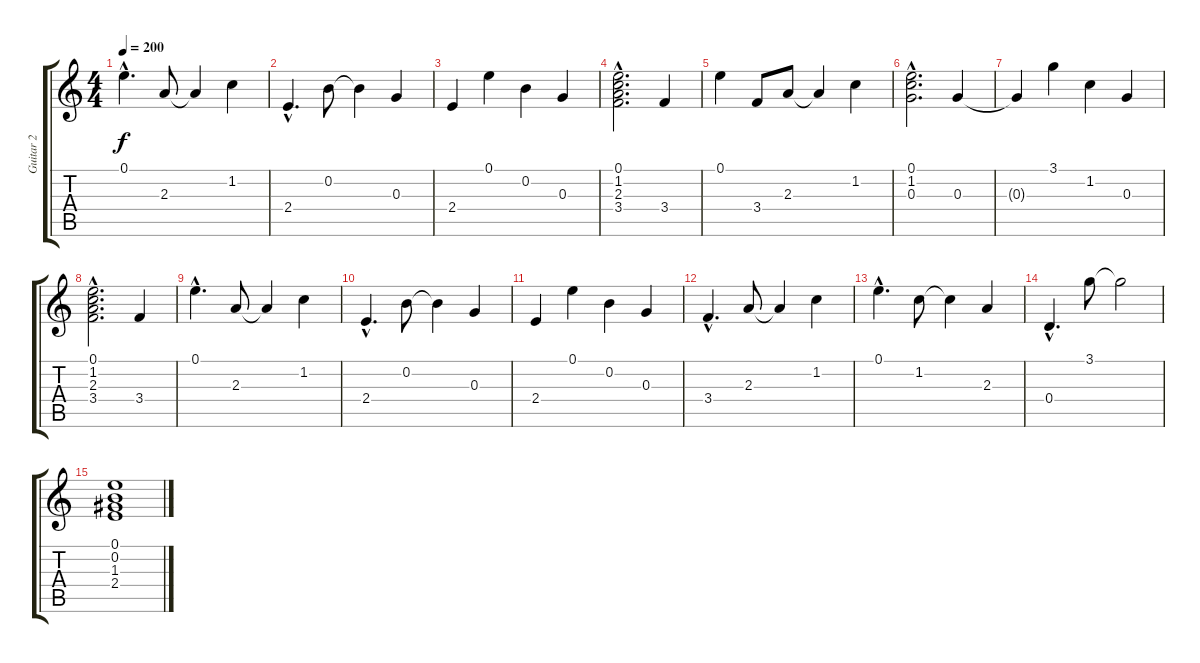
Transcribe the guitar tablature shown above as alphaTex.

\track ("Guitar 2" "Guitar 2") {instrument overdrivenguitar}
\staff {score tabs}
\tuning (E4 B3 G3 D3 A2 E2) {hide}
\ts (4 4)
\tempo 200
\clef g2
\ks c
0.1{hac}.4{d dy f} 2.3.8 2.3{t}.4 1.2.4 |
2.4{hac}.4{d} 0.2.8 0.2{t}.4 0.3.4 |
2.4.4 0.1.4 0.2.4 0.3.4 |
(0.1{hac} 1.2{hac} 2.3{hac} 3.4{hac}).2{d} 3.4.4 |
0.1.4 3.4.8 2.3.8 2.3{t}.4 1.2.4 |
(0.1{hac} 1.2{hac} 0.3{hac}).2{d} 0.3.4 |
0.3{t}.4 3.1.4 1.2.4 0.3.4 |
(0.1{hac} 1.2{hac} 2.3{hac} 3.4{hac}).2{d} 3.4.4 |
0.1{hac}.4{d} 2.3.8 2.3{t}.4 1.2.4 |
2.4{hac}.4{d} 0.2.8 0.2{t}.4 0.3.4 |
2.4.4 0.1.4 0.2.4 0.3.4 |
3.4{hac}.4{d} 2.3.8 2.3{t}.4 1.2.4 |
0.1{hac}.4{d} 1.2.8 1.2{t}.4 2.3.4 |
0.4{hac}.4{d} 3.1.8 3.1{t}.2 |
(0.1 0.2 1.3 2.4).1
